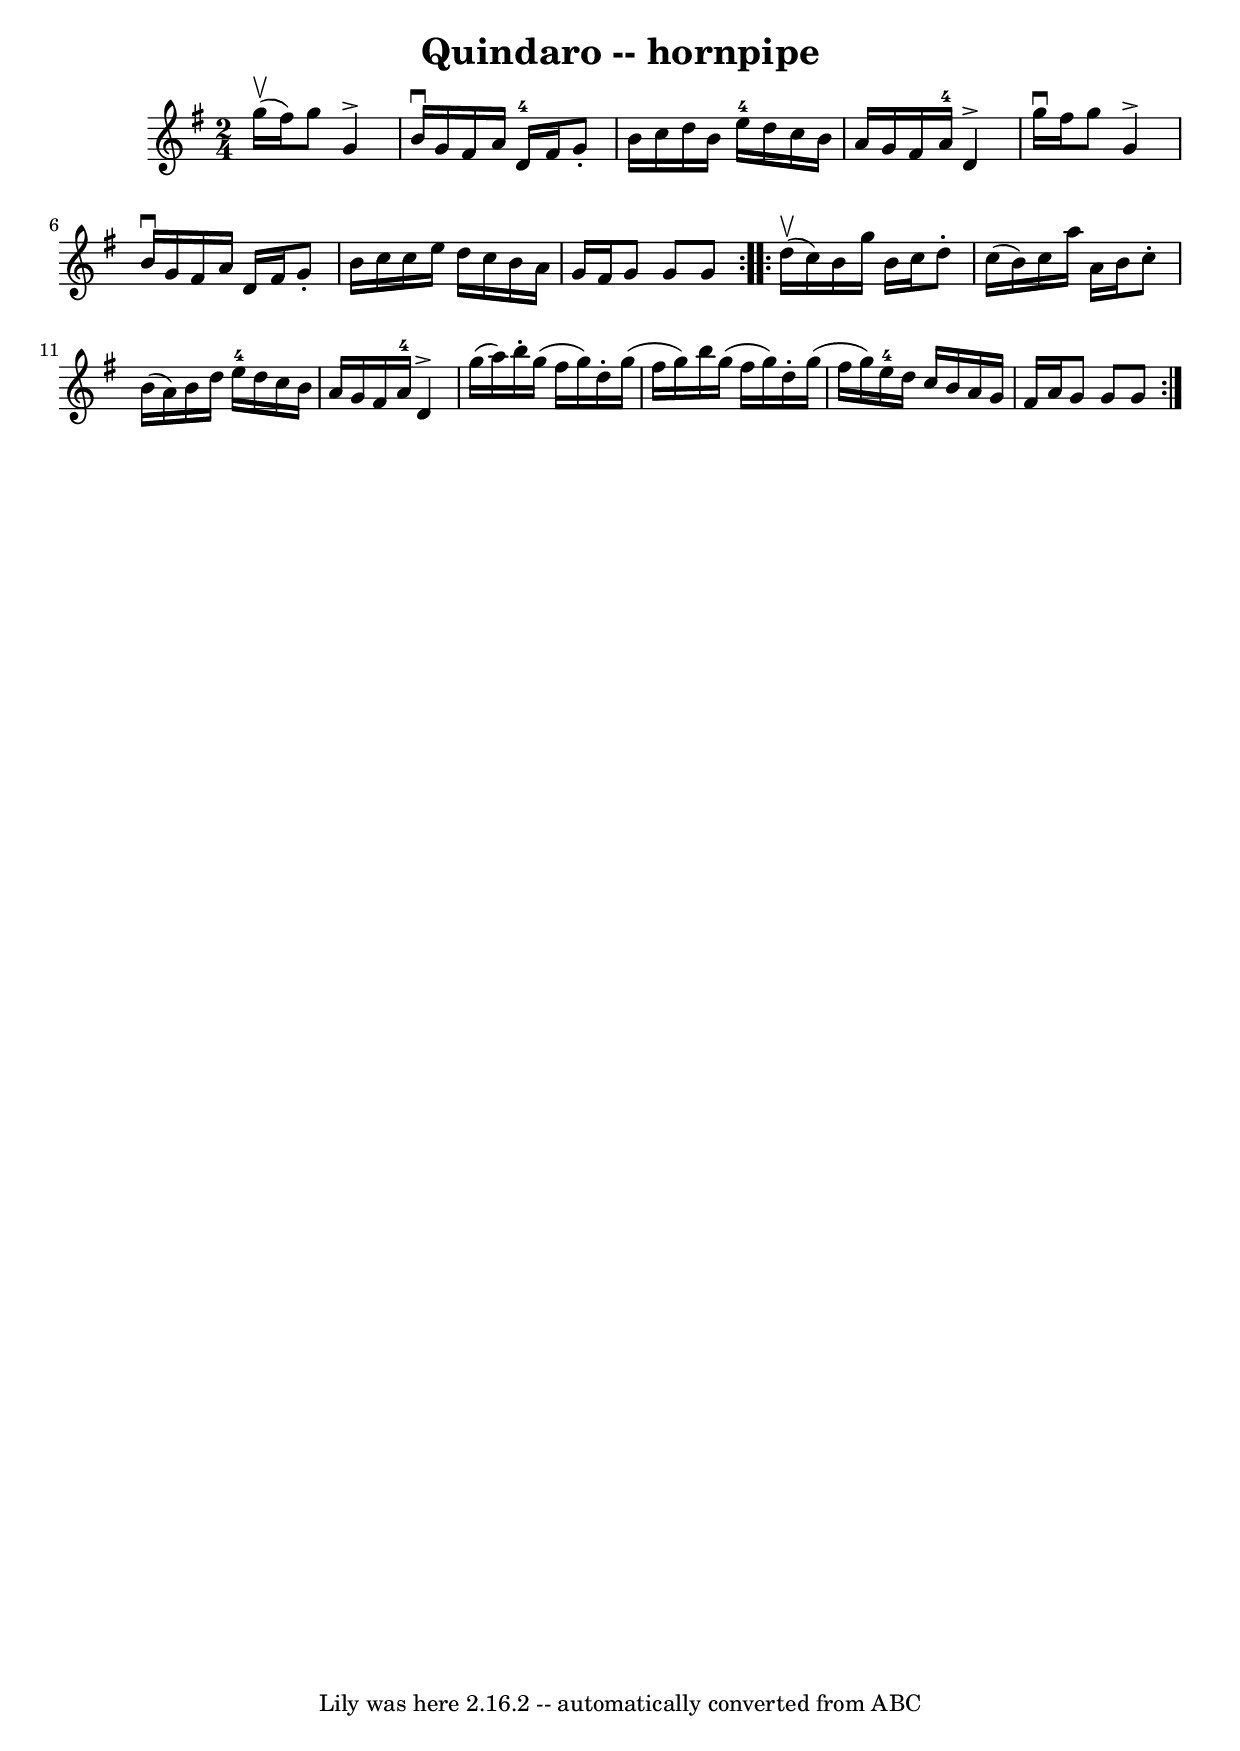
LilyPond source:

\version "2.7.40"
\include "Mammoth.ily"
\header {
	%% book = "Cole's 1000 Fiddle Tunes"
	crossRefNumber = "1"
	footnotes = "\\\\\\\\QUINDARO HORNPIPE -- First and 3d couples balance, swing 6 hands half round;\\\\balance again, swing 6 hands round to place; First couple down the centre;\\\\back, cast off, right and left 4."
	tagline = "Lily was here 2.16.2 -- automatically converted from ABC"
	title = "Quindaro -- hornpipe"
}
voicedefault =  {
\set Score.defaultBarType = "empty"

\repeat volta 2 {
\time 2/4 \key g \major g''16 (^\upbow fis''16)       |
 g''8  
 g'4^\accent b'16^\downbow g'16    |
 fis'16 a'16 d'16 
-4 fis'16 g'8 -. b'16 c''16    |
 d''16 b'16 e''16 
-4 d''16 c''16 b'16 a'16 g'16    |
 fis'16 a'16-4 
 d'4^\accent g''16^\downbow fis''16    |
     |
 g''8    
g'4^\accent b'16^\downbow g'16    |
 fis'16 a'16 d'16    
fis'16 g'8 -. b'16 c''16    |
 c''16 e''16 d''16 c''16 
 b'16 a'16 g'16 fis'16    |
 g'8 g'8 g'8    }     
\repeat volta 2 { d''16 (^\upbow c''16)       |
 b'16 g''16 
 b'16 c''16 d''8 -. c''16 (b'16)   |
 c''16 a''16    
a'16 b'16 c''8 -. b'16 (a'16)   |
 b'16 d''16 e''16 
-4 d''16 c''16 b'16 a'16 g'16    |
 fis'16 a'16-4 
 d'4^\accent g''16 (a''16)   |
     |
 b''16 -. g''16 
(fis''16 g''16) d''16 -. g''16 (fis''16 g''16)   |
 
 b''16 g''16 (fis''16 g''16) d''16 -. g''16 (fis''16    
g''16)   |
 e''16-4 d''16 c''16 b'16 a'16 g'16    
fis'16 a'16    |
 g'8 g'8 g'8    }   
}

\score{
    <<

	\context Staff="default"
	{
	    \voicedefault 
	}

    >>
	\layout {
	}
	\midi {}
}
